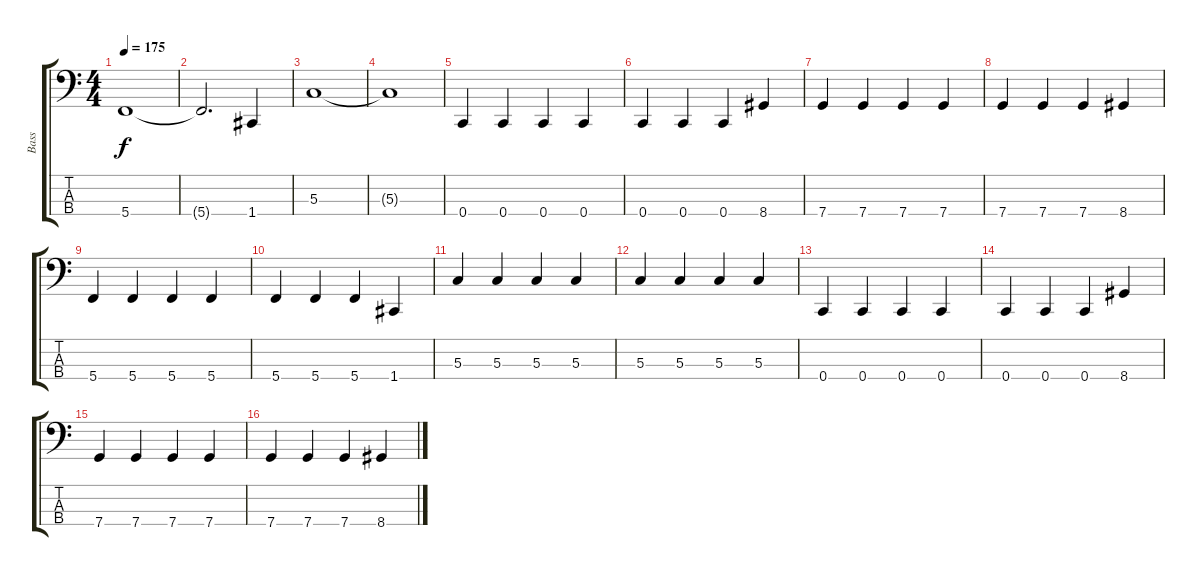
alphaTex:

\track ("Bass" "Bass") {instrument electricbasspick}
\staff {score tabs}
\tuning (F2 C2 G1 C1) {hide}
\ts (4 4)
\tempo 175
\clef f4
\ks c
5.4.1{dy f} |
5.4{t}.2{d} 1.4.4 |
5.3.1 |
5.3{t}.1 |
0.4.4 0.4.4 0.4.4 0.4.4 |
0.4.4 0.4.4 0.4.4 8.4.4 |
7.4.4 7.4.4 7.4.4 7.4.4 |
7.4.4 7.4.4 7.4.4 8.4.4 |
5.4.4 5.4.4 5.4.4 5.4.4 |
5.4.4 5.4.4 5.4.4 1.4.4 |
5.3.4 5.3.4 5.3.4 5.3.4 |
5.3.4 5.3.4 5.3.4 5.3.4 |
0.4.4 0.4.4 0.4.4 0.4.4 |
0.4.4 0.4.4 0.4.4 8.4.4 |
7.4.4 7.4.4 7.4.4 7.4.4 |
7.4.4 7.4.4 7.4.4 8.4.4
